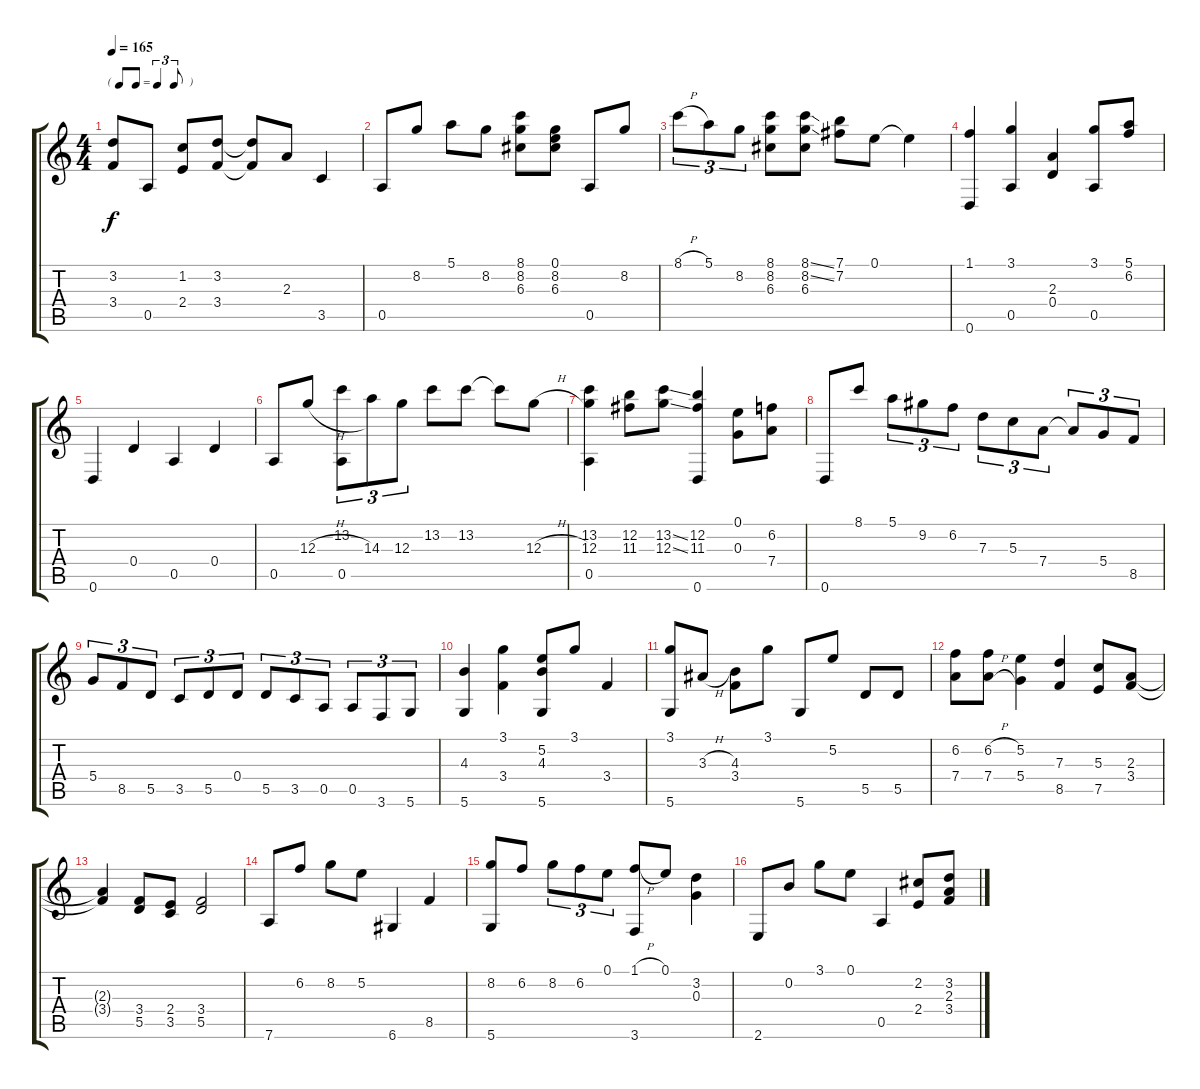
\track "" {instrument acousticguitarsteel}
\staff {score tabs}
\tuning (E4 B3 G3 D3 A2 D2) {hide}
\ts (4 4)
\tf triplet8th
\tempo 165
\clef g2
\ks c
(3.2 3.4).8{dy f} 0.5.8 (1.2 2.4).8 (3.2 3.4).8 (3.2{t} 3.4{t}).8 2.3.8 3.5.4 |
0.5.8 8.2.8 5.1.8 8.2.8 (8.1 8.2 6.3).8 (0.1 8.2 6.3).8 0.5.8 8.2.8 |
8.1{h}.8{tu (3 2)} 5.1.8{tu (3 2)} 8.2.8{tu (3 2)} (8.1 8.2 6.3).8 (8.1{ss} 8.2{ss} 6.3).8 (7.1 7.2).8 0.1.8 0.1{t}.4 |
(1.1 0.6).4 (3.1 0.5).4 (2.3 0.4).4 (3.1 0.5).8 (5.1 6.2).8 |
0.6.4 0.4.4 0.5.4 0.4.4 |
0.5.8 12.3{h}.8 (13.2 0.5).8{tu (3 2)} 14.3.8{tu (3 2)} 12.3.8{tu (3 2)} 13.2.8 13.2.8 13.2{t}.8 12.3{h}.8 |
(13.2 12.3 0.5).4 (12.2 11.3).8 (13.2{ss} 12.3{ss}).8 (12.2 11.3 0.6).4 (0.1 0.3).8 (6.2 7.4).8 |
0.6.8 8.1.8 5.1.8{tu (3 2)} 9.2.8{tu (3 2)} 6.2.8{tu (3 2)} 7.3.8{tu (3 2)} 5.3.8{tu (3 2)} 7.4.8{tu (3 2)} 7.4{t}.8{tu (3 2)} 5.4.8{tu (3 2)} 8.5.8{tu (3 2)} |
5.4.8{tu (3 2)} 8.5.8{tu (3 2)} 5.5.8{tu (3 2)} 3.5.8{tu (3 2)} 5.5.8{tu (3 2)} 0.4.8{tu (3 2)} 5.5.8{tu (3 2)} 3.5.8{tu (3 2)} 0.5.8{tu (3 2)} 0.5.8{tu (3 2)} 3.6.8{tu (3 2)} 5.6.8{tu (3 2)} |
(4.3 5.6).4 (3.1 3.4).4 (5.2 4.3 5.6).8 3.1.8 3.4.4 |
(3.1 5.6).8 3.3{h}.8 (4.3 3.4).8 3.1.8 5.6.8 5.2.8 5.5.8 5.5.8 |
(6.2 7.4).8 (6.2{h} 7.4{h}).8 (5.2 5.4).4 (7.3 8.5).4 (5.3 7.5).8 (2.3 3.4).8 |
(2.3{t} 3.4{t}).4 (3.4 5.5).8 (2.4 3.5).8 (3.4 5.5).2 |
7.6.8 6.2.8 8.2.8 5.2.8 6.6.4 8.5.4 |
(8.2 5.6).8 6.2.8 8.2.8{tu (3 2)} 6.2.8{tu (3 2)} 0.1.8{tu (3 2)} (1.1{h} 3.6).8 0.1.8 (3.2 0.3).4 |
2.6.8 0.2.8 3.1.8 0.1.8 0.5.4 (2.2 2.4).8 (3.2 2.3 3.4).8
